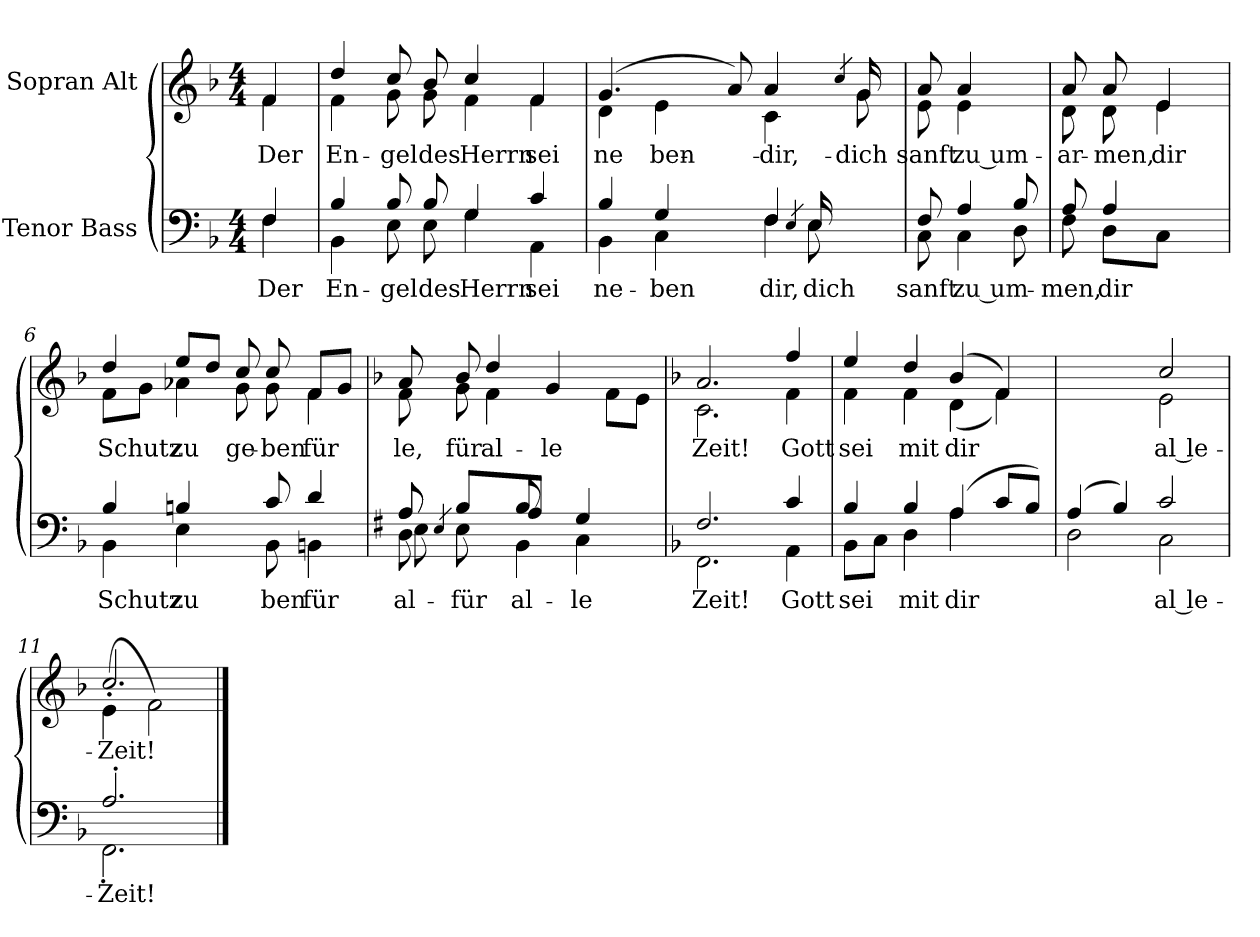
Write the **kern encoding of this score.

**kern	**text	**kern	**text
*part2	*part2	*part1	*part1
*staff2	*staff2	*staff1	*staff1
*I"Tenor Bass	*	*I"Sopran Alt	*
*clefF4	*	*clefG2	*
*k[b-]	*	*k[b-]	*
*F:	*	*F:	*
*M4/4	*	*M4/4	*
=1	=1	=1	=1
!	!LO:LY:a	!	!LO:LY:b
*^	*	*^	*
4F/	4F\	Der	4f/	4f\	Der
=2	=2	=2	=2	=2	=2
!	!	!LO:LY:a	!	!	!LO:LY:b
4B-/	4BB-\	En-	4dd/	4f\	En-
!	!	!LO:LY:a	!	!	!LO:LY:b
8B-/	8E\	-gel	8cc/	8g\	-gel
!	!	!LO:LY:a	!	!	!LO:LY:b
8B-/	8E\	des	8b-/	8g\	des
!LO:N:head=solid	!LO:N:head=solid	!LO:LY:a	!	!	!LO:LY:b
4G/	4G\	Herrn	4cc/	4f\	Herrn
!	!	!LO:LY:a	!	!	!LO:LY:b
4c/	4AA\	sei	4f/	4f\	sei
=3	=3	=3	=3	=3	=3
!	!	!LO:LY:a	!	!	!LO:LY:b
*^	*^	*	*	*^	*
4B-/	4BB-\	2ryy	2.ryy	ne-	(4.g/	4d\	2ryy	ne-
!	!	!	!	!LO:LY:a	!	!	!	!LO:LY:b
4C\	4G/	.	.	ben	.	4e\	.	-ben
.	.	.	.	.	2ryy	.	.	.
8ryy	4ryy	8ryy	.	.	.	8a/)	8ryy	.
!	!	!	!	!LO:LY:a	!	!	!	!LO:LY:b
4F/	.	4F\	.	-dir,	.	4a/	4c\	dir,
.	.	.	4qE/	.	.	.	.	.
!	!	!	!	!LO:LY:a	!	!	!	!
.	8E\	.	16E/	dich	.	.	.	.
.	.	.	8ryy	.	.	.	.	.
.	.	.	.	.	.	.	4qcc/	.
!	!	!	!	!	!	!	!	!LO:LY:b
8ryy	8ryy	8ryy	.	.	8ryy	8g\	16g/	dich
.	.	.	16ryy	.	.	.	16ryy	.
=4	=4	=4	=4	=4	=4	=4	=4	=4
!	!	!	!	!LO:LY:a	!	!	!	!LO:LY:b
*	*v	*v	*v	*	*	*	*	*
*	*	*	*	*v	*v	*
8F/	8C\	sanft	8a/	8e\	sanft
!	!	!LO:LY:a	!	!	!LO:LY:b
4A/	4C\	zu um-	4a/	4e\	zu um-
8B-/	8D\	.	8ryy	8ryy	.
!!LO:LB:g=z	!!
=5	=5	=5	=5	=5	=5
!	!	!LO:LY:a	!	!	!LO:LY:b
8A/	8F\	-men,	8a/	8d\	-ar-
!	!	!LO:LY:a	!	!	!LO:LY:b
8D\L	4A/	dir	8a/	8d\	-men,
!	!	!	!LO:N:head=solid	!LO:N:head=solid	!LO:LY:b
8C\J	.	.	4e/	4e\	dir
8ryy	8ryy	.	.	.	.
=6	=6	=6	=6	=6	=6
!	!	!LO:LY:a	!	!	!LO:LY:b
4B-/	4BB-\	Schutz	4dd/	8f\L	Schutz
.	.	.	.	8g\J	.
!	!	!LO:LY:a	!	!	!LO:LY:b
4Bn/	4E\	zu	8ee/L	4a-X\	zu
.	.	.	8dd/J	.	.
!	!	!	!	!	!LO:LY:b
8ryy	8ryy	.	8cc/	8g\	ge-
!	!	!LO:LY:a	!	!	!LO:LY:b
8c/	8BB-\	ben	8cc/	8g\	-ben
!	!	!LO:LY:a	!	!	!LO:LY:b
4d/	4BBn\	für	8f/L	4f\	für
.	.	.	8g/J	.	.
*v	*v	*	*	*	*
=7	=7	=7	=7	=7
*k[f#]	*	*	*	*
*G:	*	*	*	*
!	!LO:LY:a	!	!	!LO:LY:b
*^	*	*	*	*
*	*^	*	*	*	*
*	*	*^	*	*	*	*
!	!	!	!	!	!	!	!LO:LY:b
8A/	8D\	8A/	8E\	al-	8a/	8f\	le,
.	.	.	4qE/	.	.	.	.
!	!	!	!	!LO:LY:a	!	!	!LO:LY:b
8E\	4ryy	8ryy	8B/L	für	8b-/	8g\	-für
!	!	!	!	!	!	!	!LO:LY:b
8ryy	.	2.ryy	8ryy	.	4dd/	4f\	al-
!	!	!	!	!LO:LY:a	!	!	!
8B/	4BB\	.	8A/J	-al-	.	.	.
!	!	!	!	!	!	!	!LO:LY:b
8ryy	.	.	8ryy	.	4g/	4ryy	-le
!	!	!	!	!LO:LY:a	!	!	!
4C\	4G/	.	4.ryy	-le	.	.	.
.	.	.	.	.	4ryy	8f\L	.
8ryy	8ryy	.	.	.	.	8e\J	.
*v	*v	*v	*v	*	*	*	*
!!LO:LB:g=z	!!
=8	=8	=8	=8	=8
*k[b-]	*	*	*	*
*F:	*	*	*	*
*^	*	*	*	*
!	!	!LO:LY:a	!	!	!LO:LY:b
2.F/	2.FF\	Zeit!	2.a/	2.c\	Zeit!
!	!	!LO:LY:a	!	!	!LO:LY:b
4c/	4AA\	Gott	4ff/	4f\	Gott
=9	=9	=9	=9	=9	=9
!	!	!LO:LY:a	!	!	!LO:LY:b
4B-/	8BB-\L	sei	4ee/	4f\	sei
.	8C\J	.	.	.	.
!	!	!LO:LY:a	!	!	!LO:LY:b
4B-/	4D\	mit	4dd/	4f\	mit
!LO:N:head=solid	!LO:N:head=solid	!LO:LY:a	!	!	!LO:LY:b
(4A/	4A\	dir	(4b-/	(<4d\	dir
!	!	!	!LO:N:head=solid	!LO:N:head=solid	!
8c/L	4ryy	.	4f/)	4f\)	.
8B-/J)	.	.	.	.	.
=10	=10	=10	=10	=10	=10
(4A/	2D\	.	2ryy	2ryy	.
4B-/)	.	.	.	.	.
!	!	!LO:LY:a:rj	!	!	!LO:LY:b:rj
2c/	2C\	al le-	2cc/	2e\	al le-
=11	=11	=11	=11	=11	=11
!	!	!LO:LY:a	!	!	!LO:LY:b
2.A'>/	2.FF'<\	-Zeit!	(<4e'<\	2.cc'>/	-Zeit!
.	.	.	2f\)	.	.
*v	*v	*	*	*	*
*	*	*v	*v	*
==	==	==	==
*-	*-	*-	*-
